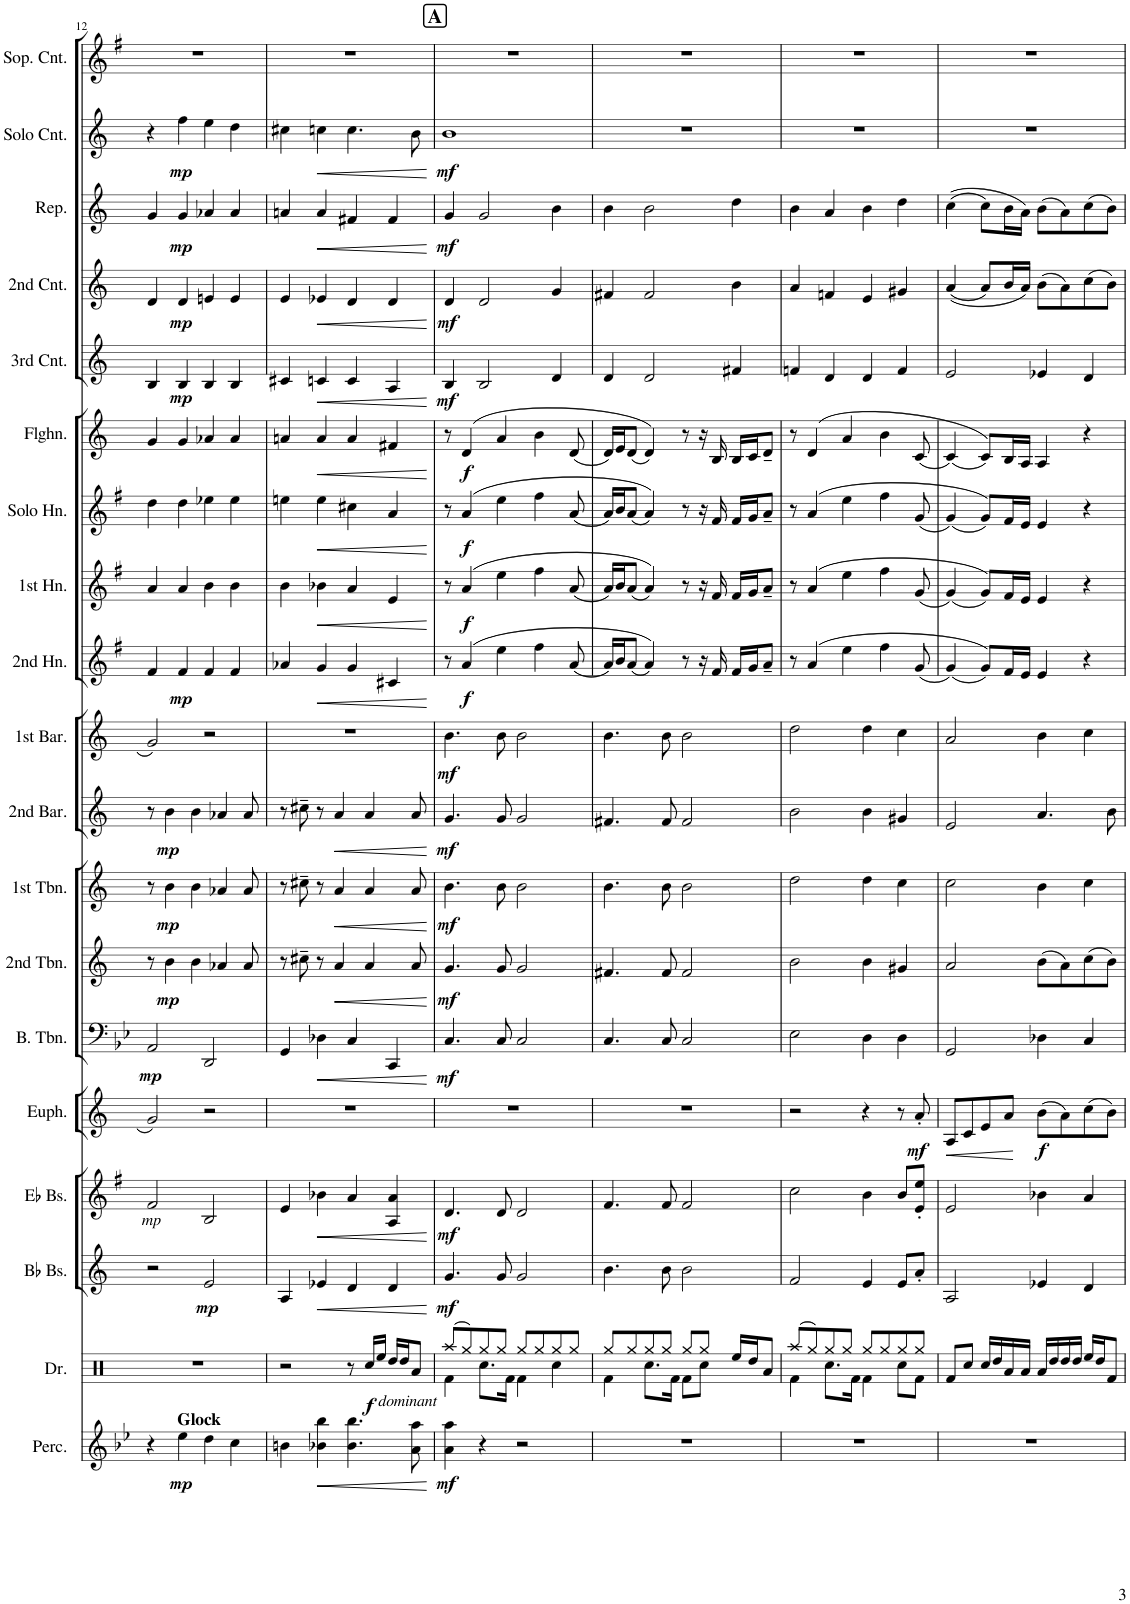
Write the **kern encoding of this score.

**kern	**dynam	**kern	**dynam	**kern	**dynam	**kern	**dynam	**kern	**dynam	**kern	**dynam	**kern	**dynam	**kern	**dynam	**kern	**dynam	**kern	**dynam	**kern	**dynam	**kern	**dynam	**kern	**dynam	**kern	**dynam	**kern	**dynam	**kern	**dynam	**kern	**dynam	**kern	**dynam	**kern
*part19	*part19	*part18	*part18	*part17	*part17	*part16	*part16	*part15	*part15	*part14	*part14	*part13	*part13	*part12	*part12	*part11	*part11	*part10	*part10	*part9	*part9	*part8	*part8	*part7	*part7	*part6	*part6	*part5	*part5	*part4	*part4	*part3	*part3	*part2	*part2	*part1
*staff19	*staff19	*staff18	*staff18	*staff17	*staff17	*staff16	*staff16	*staff15	*staff15	*staff14	*staff14	*staff13	*staff13	*staff12	*staff12	*staff11	*staff11	*staff10	*staff10	*staff9	*staff9	*staff8	*staff8	*staff7	*staff7	*staff6	*staff6	*staff5	*staff5	*staff4	*staff4	*staff3	*staff3	*staff2	*staff2	*staff1
*I"Percussion	*	*I"Drum Kit	*	*I"Bb Bass	*	*I"Eb Bass	*	*I"Euphonium	*	*I"Bass Trombone	*	*I"2nd Trombone	*	*I"1st Trombone	*	*I"2nd Baritone	*	*I"1st Baritone	*	*I"2nd Horn	*	*I"1st Horn	*	*I"Solo Horn	*	*I"Flugelhorn	*	*I"3rd Cornet	*	*I"2nd Cornet	*	*I"Repiano	*	*I"Solo Cornet	*	*I"Soprano Cornet
*I'Perc.	*	*I'Dr.	*	*I'Bb Bs.	*	*I'Eb Bs.	*	*I'Euph.	*	*I'B. Tbn.	*	*I'2nd Tbn.	*	*I'1st Tbn.	*	*I'2nd Bar.	*	*I'1st Bar.	*	*I'2nd Hn.	*	*I'1st Hn.	*	*I'Solo Hn.	*	*I'Flghn.	*	*I'3rd Cnt.	*	*I'2nd Cnt.	*	*I'Rep.	*	*I'Solo Cnt.	*	*I'Sop. Cnt.
!!LO:PB:g=z
*clefG2	*	*clefX	*	*clefG2	*	*clefG2	*	*clefG2	*	*clefF4	*	*clefG2	*	*clefG2	*	*clefG2	*	*clefG2	*	*clefG2	*	*clefG2	*	*clefG2	*	*clefG2	*	*clefG2	*	*clefG2	*	*clefG2	*	*clefG2	*	*clefG2
*	*	*	*	*Trd15c26	*	*Trd12c21	*	*Trd8c14	*	*	*	*Trd8c14	*	*Trd8c14	*	*Trd8c14	*	*Trd8c14	*	*Trd5c9	*	*Trd5c9	*	*Trd5c9	*	*Trd1c2	*	*Trd1c2	*	*Trd1c2	*	*Trd1c2	*	*Trd1c2	*	*Trd-2c-3
*k[b-e-]	*	*k[]	*	*k[]	*	*k[f#]	*	*k[]	*	*k[b-e-]	*	*k[]	*	*k[]	*	*k[]	*	*k[]	*	*k[f#]	*	*k[f#]	*	*k[f#]	*	*k[]	*	*k[]	*	*k[]	*	*k[]	*	*k[]	*	*k[f#]
*M4/4	*	*M4/4	*	*M4/4	*	*M4/4	*	*M4/4	*	*M4/4	*	*M4/4	*	*M4/4	*	*M4/4	*	*M4/4	*	*M4/4	*	*M4/4	*	*M4/4	*	*M4/4	*	*M4/4	*	*M4/4	*	*M4/4	*	*M4/4	*	*M4/4
*met(c)	*	*met(c)	*	*met(c)	*	*met(c)	*	*met(c)	*	*met(c)	*	*met(c)	*	*met(c)	*	*met(c)	*	*met(c)	*	*met(c)	*	*met(c)	*	*met(c)	*	*met(c)	*	*met(c)	*	*met(c)	*	*met(c)	*	*met(c)	*	*met(c)
=12	=12	=12	=12	=12	=12	=12	=12	=12	=12	=12	=12	=12	=12	=12	=12	=12	=12	=12	=12	=12	=12	=12	=12	=12	=12	=12	=12	=12	=12	=12	=12	=12	=12	=12	=12	=12
!	!	!	!	!	!	!LO:TX:b:i:t=mp	!	!	!	!	!	!	!	!	!	!	!	!	!	!	!	!	!	!	!	!	!	!	!	!	!	!	!	!	!	!
!	!	!	!	!	!	!	!	!	!	!	!LO:DY:b	!	!	!	!	!	!	!	!	!	!	!	!	!	!	!	!	!	!	!	!	!	!	!	!	!
4r	.	1r	.	2r	.	2f#/	.	2g/	.	2AA/	mp	8r	.	8r	.	8r	.	2g/	.	4f#/	.	4a/	.	4dd\	.	4g/	.	4B/	.	4d/	.	4g/	.	4r	.	1r
!	!	!	!	!	!	!	!	!	!	!	!	!	!LO:DY:b	!	!LO:DY:b	!	!LO:DY:b	!	!	!	!	!	!	!	!	!	!	!	!	!	!	!	!	!	!	!
.	.	.	.	.	.	.	.	.	.	.	.	4b\	mp	4b\	mp	4b\	mp	.	.	.	.	.	.	.	.	.	.	.	.	.	.	.	.	.	.	.
!LO:TX:a:B:t=Glock	!	!	!	!	!	!	!	!	!	!	!	!	!	!	!	!	!	!	!	!	!	!	!	!	!	!	!	!	!	!	!	!	!	!	!	!
!	!LO:DY:b	!	!	!	!	!	!	!	!	!	!	!	!	!	!	!	!	!	!	!	!LO:DY:b	!	!	!	!	!	!	!	!LO:DY:b	!	!LO:DY:b	!	!LO:DY:b	!	!LO:DY:b	!
4ee-\	mp	.	.	.	.	.	.	.	.	.	.	.	.	.	.	.	.	.	.	4f#/	mp	4a/	.	4dd\	.	4g/	.	4B/	mp	4d/	mp	4g/	mp	4ff\	mp	.
.	.	.	.	.	.	.	.	.	.	.	.	4b\	.	4b\	.	4b\	.	.	.	.	.	.	.	.	.	.	.	.	.	.	.	.	.	.	.	.
!	!	!	!	!	!LO:DY:b	!	!	!	!	!	!	!	!	!	!	!	!	!	!	!	!	!	!	!	!	!	!	!	!	!	!	!	!	!	!	!
4dd\	.	.	.	2e/	mp	2B/	.	2r	.	2DD/	.	.	.	.	.	.	.	2r	.	4f#/	.	4b\	.	4ee-X\	.	4a-X/	.	4B/	.	4en/	.	4a-X/	.	4ee\	.	.
.	.	.	.	.	.	.	.	.	.	.	.	4a-X/	.	4a-X/	.	4a-X/	.	.	.	.	.	.	.	.	.	.	.	.	.	.	.	.	.	.	.	.
4cc\	.	.	.	.	.	.	.	.	.	.	.	.	.	.	.	.	.	.	.	4f#/	.	4b\	.	4ee-\	.	4a-/	.	4B/	.	4e/	.	4a-/	.	4dd\	.	.
.	.	.	.	.	.	.	.	.	.	.	.	8a-/	.	8a-/	.	8a-/	.	.	.	.	.	.	.	.	.	.	.	.	.	.	.	.	.	.	.	.
=13	=13	=13	=13	=13	=13	=13	=13	=13	=13	=13	=13	=13	=13	=13	=13	=13	=13	=13	=13	=13	=13	=13	=13	=13	=13	=13	=13	=13	=13	=13	=13	=13	=13	=13	=13	=13
4bn\	.	2r	.	4A/	.	4e/	.	1r	.	4GG/	.	8r	.	8r	.	8r	.	1r	.	4a-X/	.	4b\	.	4een\	.	4an/	.	4c#X/	.	4e/	.	4an/	.	4cc#X\	.	1r
.	.	.	.	.	.	.	.	.	.	.	.	8cc#X~\	.	8cc#X~\	.	8cc#X~\	.	.	.	.	.	.	.	.	.	.	.	.	.	.	.	.	.	.	.	.
!	!LO:HP:b	!	!	!	!LO:HP:b	!	!LO:HP:b	!	!	!	!LO:HP:b	!	!	!	!	!	!	!	!	!	!LO:HP:b	!	!LO:HP:b	!	!LO:HP:b	!	!LO:HP:b	!	!LO:HP:b	!	!LO:HP:b	!	!LO:HP:b	!	!LO:HP:b	!
4b-X\ 4bb-\	<	.	.	4e-X/	<	4b-X\	<	.	.	4D-X\	<	8r	.	8r	.	8r	.	.	.	4g/	<	4b-X\	<	4ee\	<	4a/	<	4cn/	<	4e-X/	<	4a/	<	4ccn\	<	.
!	!	!	!	!	!	!	!	!	!	!	!	!	!LO:HP:b	!	!LO:HP:b	!	!LO:HP:b	!	!	!	!	!	!	!	!	!	!	!	!	!	!	!	!	!	!	!
.	.	.	.	.	.	.	.	.	.	.	.	4a/	<	4a/	<	4a/	<	.	.	.	.	.	.	.	.	.	.	.	.	.	.	.	.	.	.	.
4.b-\ 4.bb-\	.	8r	.	4d/	.	4a/	.	.	.	4C/	.	.	.	.	.	.	.	.	.	4g/	.	4a/	.	4cc#X\	.	4a/	.	4c/	.	4d/	.	4f#X/	.	4.cc\	.	.
!	!	!LO:TX:b:i:t=dominant	!	!	!	!	!	!	!	!	!	!	!	!	!	!	!	!	!	!	!	!	!	!	!	!	!	!	!	!	!	!	!	!	!	!
!	!	!	!LO:DY:b	!	!	!	!	!	!	!	!	!	!	!	!	!	!	!	!	!	!	!	!	!	!	!	!	!	!	!	!	!	!	!	!	!
.	.	16Rcc/LL	f	.	.	.	.	.	.	.	.	4a/	.	4a/	.	4a/	.	.	.	.	.	.	.	.	.	.	.	.	.	.	.	.	.	.	.	.
.	.	16Ree/JJ	.	.	.	.	.	.	.	.	.	.	.	.	.	.	.	.	.	.	.	.	.	.	.	.	.	.	.	.	.	.	.	.	.	.
.	.	16Rdd/LL	.	4d/	.	4A/ 4a/	.	.	.	4CC/	.	.	.	.	.	.	.	.	.	4c#X/	.	4e/	.	4a/	.	4f#X/	.	4A/	.	4d/	.	4f#/	.	.	.	.
.	.	16Rdd/J	.	.	.	.	.	.	.	.	.	.	.	.	.	.	.	.	.	.	.	.	.	.	.	.	.	.	.	.	.	.	.	.	.	.
8a\ 8aa\	.	8Ra/J	.	.	.	.	.	.	.	.	.	8a/	.	8a/	.	8a/	.	.	.	.	.	.	.	.	.	.	.	.	.	.	.	.	.	8b\	.	.
.	[	.	.	.	[	.	[	.	.	.	[	.	[	.	[	.	[	.	.	.	[	.	[	.	[	.	[	.	[	.	[	.	[	.	[	.
!!LO:REH:place=s1:a:B:cj:fs=14:t=A
=14	=14	=14	=14	=14	=14	=14	=14	=14	=14	=14	=14	=14	=14	=14	=14	=14	=14	=14	=14	=14	=14	=14	=14	=14	=14	=14	=14	=14	=14	=14	=14	=14	=14	=14	=14	=14
*	*	*^	*	*	*	*	*	*	*	*	*	*	*	*	*	*	*	*	*	*	*	*	*	*	*	*	*	*	*	*	*	*	*	*	*	*
!	!LO:DY:b	!	!	!	!	!LO:DY:b	!	!LO:DY:b	!	!	!	!LO:DY:b	!	!LO:DY:b	!	!LO:DY:b	!	!LO:DY:b	!	!LO:DY:b	!	!	!	!	!	!	!	!	!	!LO:DY:b	!	!LO:DY:b	!	!LO:DY:b	!	!LO:DY:b	!
4a\ 4aa\	mf	(8Raa/L	4Rf\	.	4.g/	mf	4.d/	mf	1r	.	4.C/	mf	4.g/	mf	4.b\	mf	4.g/	mf	4.b\	mf	8r	.	8r	.	8r	.	8r	.	4B/	mf	4d/	mf	4g/	mf	1b	mf	1r
!	!	!	!	!	!	!	!	!	!	!	!	!	!	!	!	!	!	!	!	!	!	!LO:DY:b	!	!LO:DY:b	!	!LO:DY:b	!	!LO:DY:b	!	!	!	!	!	!	!	!	!
.	.	8Rgg/)	.	.	.	.	.	.	.	.	.	.	.	.	.	.	.	.	.	.	(4a/	f	(4a/	f	(4a/	f	(4d/	f	.	.	.	.	.	.	.	.	.
4r	.	8Rgg/	8.Rcc\L	.	.	.	.	.	.	.	.	.	.	.	.	.	.	.	.	.	.	.	.	.	.	.	.	.	2B/	.	2d/	.	2g/	.	.	.	.
.	.	8Rgg/J	.	.	8g/	.	8d/	.	.	.	8C/	.	8g/	.	8b\	.	8g/	.	8b\	.	4ee\	.	4ee\	.	4ee\	.	4a/	.	.	.	.	.	.	.	.	.	.
.	.	.	16Rf\Jk	.	.	.	.	.	.	.	.	.	.	.	.	.	.	.	.	.	.	.	.	.	.	.	.	.	.	.	.	.	.	.	.	.	.
2r	.	8Rgg/L	4Rf\	.	2g/	.	2d/	.	.	.	2C/	.	2g/	.	2b\	.	2g/	.	2b\	.	.	.	.	.	.	.	.	.	.	.	.	.	.	.	.	.	.
.	.	8Rgg/	.	.	.	.	.	.	.	.	.	.	.	.	.	.	.	.	.	.	4ff#\	.	4ff#\	.	4ff#\	.	4b\	.	.	.	.	.	.	.	.	.	.
.	.	8Rgg/	4Rcc\	.	.	.	.	.	.	.	.	.	.	.	.	.	.	.	.	.	.	.	.	.	.	.	.	.	4d/	.	4g/	.	4b\	.	.	.	.
.	.	8Rgg/J	.	.	.	.	.	.	.	.	.	.	.	.	.	.	.	.	.	.	(8a/	.	(8a/	.	(8a/	.	(8d/	.	.	.	.	.	.	.	.	.	.
=15	=15	=15	=15	=15	=15	=15	=15	=15	=15	=15	=15	=15	=15	=15	=15	=15	=15	=15	=15	=15	=15	=15	=15	=15	=15	=15	=15	=15	=15	=15	=15	=15	=15	=15	=15	=15	=15
1r	.	8Rgg/L	4Rf\	.	4.b\	.	4.f#/	.	1r	.	4.C/	.	4.f#X/	.	4.b\	.	4.f#X/	.	4.b\	.	16a/LL)	.	16a/LL)	.	16a/LL)	.	16d/LL)	.	4d/	.	4f#X/	.	4b\	.	1r	.	1r
.	.	.	.	.	.	.	.	.	.	.	.	.	.	.	.	.	.	.	.	.	16b/J	.	16b/J	.	16b/J	.	16e/J	.	.	.	.	.	.	.	.	.	.
.	.	8Rgg/	.	.	.	.	.	.	.	.	.	.	.	.	.	.	.	.	.	.	(8a/J	.	(8a/J	.	(8a/J	.	(8d/J	.	.	.	.	.	.	.	.	.	.
.	.	8Rgg/	8.Rcc\L	.	.	.	.	.	.	.	.	.	.	.	.	.	.	.	.	.	4a/))	.	4a/))	.	4a/))	.	4d/))	.	2d/	.	2f#/	.	2b\	.	.	.	.
.	.	8Rgg/J	.	.	8b\	.	8f#/	.	.	.	8C/	.	8f#/	.	8b\	.	8f#/	.	8b\	.	.	.	.	.	.	.	.	.	.	.	.	.	.	.	.	.	.
.	.	.	16Rf\Jk	.	.	.	.	.	.	.	.	.	.	.	.	.	.	.	.	.	.	.	.	.	.	.	.	.	.	.	.	.	.	.	.	.	.
.	.	8Rgg/L	8Rf\L	.	2b\	.	2f#/	.	.	.	2C/	.	2f#/	.	2b\	.	2f#/	.	2b\	.	8r	.	8r	.	8r	.	8r	.	.	.	.	.	.	.	.	.	.
.	.	8Rgg/J	8Rcc\J	.	.	.	.	.	.	.	.	.	.	.	.	.	.	.	.	.	16r	.	16r	.	16r	.	16r	.	.	.	.	.	.	.	.	.	.
.	.	.	.	.	.	.	.	.	.	.	.	.	.	.	.	.	.	.	.	.	16f#/	.	16f#/	.	16f#/	.	16B/	.	.	.	.	.	.	.	.	.	.
.	.	16Ree/LL	4ryy	.	.	.	.	.	.	.	.	.	.	.	.	.	.	.	.	.	16f#/LL	.	16f#/LL	.	16f#/LL	.	16B/LL	.	4f#X/	.	4b\	.	4dd\	.	.	.	.
.	.	16Rdd/J	.	.	.	.	.	.	.	.	.	.	.	.	.	.	.	.	.	.	16g/J	.	16g/J	.	16g/J	.	16c/J	.	.	.	.	.	.	.	.	.	.
.	.	8Ra/J	.	.	.	.	.	.	.	.	.	.	.	.	.	.	.	.	.	.	8a~/J	.	8a~/J	.	8a~/J	.	8d~/J	.	.	.	.	.	.	.	.	.	.
=16	=16	=16	=16	=16	=16	=16	=16	=16	=16	=16	=16	=16	=16	=16	=16	=16	=16	=16	=16	=16	=16	=16	=16	=16	=16	=16	=16	=16	=16	=16	=16	=16	=16	=16	=16	=16	=16
1r	.	(8Raa/L	4Rf\	.	2f/	.	2cc\	.	2r	.	2E-\	.	2b\	.	2dd\	.	2b\	.	2dd\	.	8r	.	8r	.	8r	.	8r	.	4fn/	.	4a/	.	4b\	.	1r	.	1r
.	.	8Rgg/)	.	.	.	.	.	.	.	.	.	.	.	.	.	.	.	.	.	.	(4a/	.	(4a/	.	(4a/	.	(4d/	.	.	.	.	.	.	.	.	.	.
.	.	8Rgg/	8.Rcc\L	.	.	.	.	.	.	.	.	.	.	.	.	.	.	.	.	.	.	.	.	.	.	.	.	.	4d/	.	4fn/	.	4a/	.	.	.	.
.	.	8Rgg/J	.	.	.	.	.	.	.	.	.	.	.	.	.	.	.	.	.	.	4ee\	.	4ee\	.	4ee\	.	4a/	.	.	.	.	.	.	.	.	.	.
.	.	.	16Rf\Jk	.	.	.	.	.	.	.	.	.	.	.	.	.	.	.	.	.	.	.	.	.	.	.	.	.	.	.	.	.	.	.	.	.	.
.	.	8Rgg/L	4Rf\	.	4e/	.	4b\	.	4r	.	4D\	.	4b\	.	4dd\	.	4b\	.	4dd\	.	.	.	.	.	.	.	.	.	4d/	.	4e/	.	4b\	.	.	.	.
.	.	8Rgg/	.	.	.	.	.	.	.	.	.	.	.	.	.	.	.	.	.	.	4ff#\	.	4ff#\	.	4ff#\	.	4b\	.	.	.	.	.	.	.	.	.	.
.	.	8Rgg/	8Rcc\L	.	8e/L	.	8b/L	.	8r	.	4D\	.	4g#X/	.	4cc\	.	4g#X/	.	4cc\	.	.	.	.	.	.	.	.	.	4f/	.	4g#X/	.	4dd\	.	.	.	.
!	!	!	!	!	!	!	!	!	!	!LO:DY:b	!	!	!	!	!	!	!	!	!	!	!	!	!	!	!	!	!	!	!	!	!	!	!	!	!	!	!
.	.	8Rgg/J	8Rf\J	.	8a'/J	.	8e/' 8ee/'J	.	8a'/	mf	.	.	.	.	.	.	.	.	.	.	(8g/	.	(8g/	.	(8g/	.	(8c/	.	.	.	.	.	.	.	.	.	.
=17	=17	=17	=17	=17	=17	=17	=17	=17	=17	=17	=17	=17	=17	=17	=17	=17	=17	=17	=17	=17	=17	=17	=17	=17	=17	=17	=17	=17	=17	=17	=17	=17	=17	=17	=17	=17	=17
!	!	!	!	!	!	!	!	!	!	!LO:HP:b	!	!	!	!	!	!	!	!	!	!	!	!	!	!	!	!	!	!	!	!	!	!	!	!	!	!	!
*	*	*v	*v	*	*	*	*	*	*	*	*	*	*	*	*	*	*	*	*	*	*	*	*	*	*	*	*	*	*	*	*	*	*	*	*	*	*
1r	.	8Rf/L	.	2A/	.	2e/	.	8A/L	<	2GG/	.	2a/	.	2cc\	.	2e/	.	2a/	.	(4g/)	.	(4g/)	.	(4g/)	.	(4c/)	.	2e/	.	((4a/	.	((4cc\	.	1r	.	1r
.	.	8Rcc/J	.	.	.	.	.	8c/	.	.	.	.	.	.	.	.	.	.	.	.	.	.	.	.	.	.	.	.	.	.	.	.	.	.	.	.
.	.	16Rcc/LL	.	.	.	.	.	8e/	.	.	.	.	.	.	.	.	.	.	.	8g/L))	.	8g/L))	.	8g/L))	.	8c/L))	.	.	.	8a/L)	.	8cc\L)	.	.	.	.
.	.	16Rdd/	.	.	.	.	.	.	.	.	.	.	.	.	.	.	.	.	.	.	.	.	.	.	.	.	.	.	.	.	.	.	.	.	.	.
.	.	16Ra/	.	.	.	.	.	8a/J	.	.	.	.	.	.	.	.	.	.	.	16f#/L	.	16f#/L	.	16f#/L	.	16B/L	.	.	.	16b/L	.	16b\L	.	.	.	.
.	.	16Ra/JJ	.	.	.	.	.	.	.	.	.	.	.	.	.	.	.	.	.	16e/JJ	.	16e/JJ	.	16e/JJ	.	16A/JJ	.	.	.	16a/JJ)	.	16a\JJ)	.	.	.	.
!	!	!	!	!	!	!	!	!	!LO:DY:b	!	!	!	!	!	!	!	!	!	!	!	!	!	!	!	!	!	!	!	!	!	!	!	!	!	!	!
.	.	16Ra/LL	.	4e-X/	.	4b-X\	.	(8b\L	f	4D-X\	.	(8b\L	.	4b\	.	4.a/	.	4b\	.	4e/	.	4e/	.	4e/	.	4A/	.	4e-X/	.	(8b\L	.	(8b\L	.	.	.	.
.	.	16Rdd/	.	.	.	.	.	.	.	.	.	.	.	.	.	.	.	.	.	.	.	.	.	.	.	.	.	.	.	.	.	.	.	.	.	.
.	.	16Rdd/	.	.	.	.	.	8a\)	.	.	.	8a\)	.	.	.	.	.	.	.	.	.	.	.	.	.	.	.	.	.	8a\)	.	8a\)	.	.	.	.
.	.	16Rdd/JJ	.	.	.	.	.	.	.	.	.	.	.	.	.	.	.	.	.	.	.	.	.	.	.	.	.	.	.	.	.	.	.	.	.	.
.	.	16Ree/LL	.	4d/	.	4a/	.	(8cc\	.	4C/	.	(8cc\	.	4cc\	.	.	.	4cc\	.	4r	.	4r	.	4r	.	4r	.	4d/	.	(8cc\	.	(8cc\	.	.	.	.
.	.	16Rdd/J	.	.	.	.	.	.	.	.	.	.	.	.	.	.	.	.	.	.	.	.	.	.	.	.	.	.	.	.	.	.	.	.	.	.
.	.	8Rf/J	.	.	.	.	.	8b\J)	.	.	.	8b\J)	.	.	.	8b\	.	.	.	.	.	.	.	.	.	.	.	.	.	8b\J)	.	8b\J)	.	.	.	.
.	.	.	.	.	.	.	.	.	[	.	.	.	.	.	.	.	.	.	.	.	.	.	.	.	.	.	.	.	.	.	.	.	.	.	.	.
=	=	=	=	=	=	=	=	=	=	=	=	=	=	=	=	=	=	=	=	=	=	=	=	=	=	=	=	=	=	=	=	=	=	=	=	=
*-	*-	*-	*-	*-	*-	*-	*-	*-	*-	*-	*-	*-	*-	*-	*-	*-	*-	*-	*-	*-	*-	*-	*-	*-	*-	*-	*-	*-	*-	*-	*-	*-	*-	*-	*-	*-
